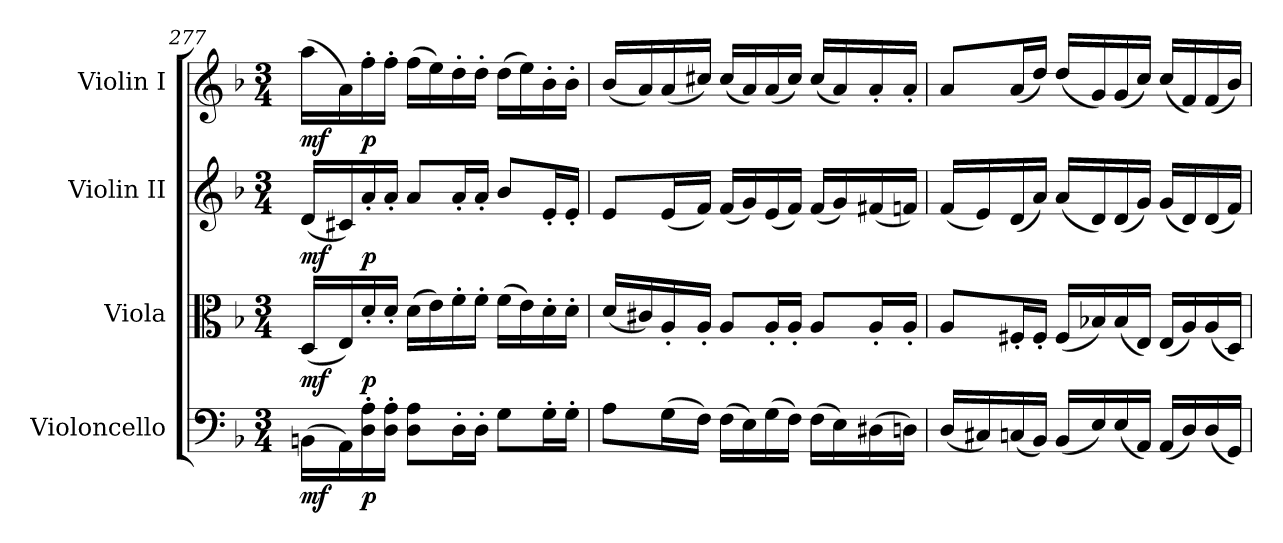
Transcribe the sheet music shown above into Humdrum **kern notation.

**kern	**dynam	**kern	**dynam	**kern	**dynam	**kern	**dynam
*part4	*part4	*part3	*part3	*part2	*part2	*part1	*part1
*staff4	*staff4	*staff3	*staff3	*staff2	*staff2	*staff1	*staff1
*I"Violoncello	*	*I"Viola	*	*I"Violin II	*	*I"Violin I	*
*I'Vc	*	*I'Vla	*	*I'Vln	*	*I'Vln	*
*clefF4	*	*clefC3	*	*clefG2	*	*clefG2	*
*k[b-]	*	*k[b-]	*	*k[b-]	*	*k[b-]	*
*M3/4	*	*M3/4	*	*M3/4	*	*M3/4	*
=277	=277	=277	=277	=277	=277	=277	=277
!	!LO:DY:b	!	!LO:DY:b	!	!LO:DY:b	!	!LO:DY:b
(16BBn\LL	mf	(16D/LL	mf	(16d/LL	mf	(16aa\LL	mf
16AA\)	.	16E/)	.	16c#X/)	.	16a\)	.
!	!LO:DY:b	!	!LO:DY:b	!	!LO:DY:b	!	!LO:DY:b
16D\' 16A\'	p	16d'/	p	16a'/	p	16ff'\	p
16D\' 16A\'JJ	.	16d'/JJ	.	16a'/JJ	.	16ff'\JJ	.
8D\ 8A\L	.	(16d\LL	.	8a/L	.	(16ff\LL	.
.	.	16e\)	.	.	.	16ee\)	.
16D'\L	.	16f'\	.	16a'/L	.	16dd'\	.
16D'\JJ	.	16f'\JJ	.	16a'/JJ	.	16dd'\JJ	.
8G\L	.	(16f\LL	.	8b-/L	.	(16dd\LL	.
.	.	16e\)	.	.	.	16ee\)	.
16G'\L	.	16d'\	.	16e'/L	.	16b-'\	.
16G'\JJ	.	16d'\JJ	.	16e'/JJ	.	16b-'\JJ	.
=278	=278	=278	=278	=278	=278	=278	=278
8A\L	.	(16d/LL	.	8e/L	.	(16b-/LL	.
.	.	16c#X/)	.	.	.	16a/)	.
(16G\L	.	16A'/	.	(16e/L	.	(16a/	.
16F\JJ)	.	16A'/JJ	.	16f/JJ)	.	16cc#X/JJ)	.
(16F\LL	.	8A/L	.	(16f/LL	.	(16cc#/LL	.
16E\)	.	.	.	16g/)	.	16a/)	.
(16G\	.	16A'/L	.	(16e/	.	(16a/	.
16F\JJ)	.	16A'/JJ	.	16f/JJ)	.	16cc#/JJ)	.
(16F\LL	.	8A/L	.	(16f/LL	.	(16cc#/LL	.
16E\)	.	.	.	16g/)	.	16a/)	.
(16D#X\	.	16A'/L	.	(16f#X/	.	16a'/	.
16Dn\JJ)	.	16A'/JJ	.	16fn/JJ)	.	16a'/JJ	.
!!LO:LB:g=z
=279	=279	=279	=279	=279	=279	=279	=279
(16D/LL	.	8A/L	.	(16f/LL	.	8a/L	.
16C#X/)	.	.	.	16e/)	.	.	.
(16Cn/	.	16F#X'/L	.	(16d/	.	(16a/L	.
16BB-/JJ)	.	16F#'/JJ	.	16a/JJ)	.	16dd/JJ)	.
(16BB-/LL	.	(16F#/LL	.	(16a/LL	.	(16dd/LL	.
16E/)	.	16B-X/)	.	16d/)	.	16g/)	.
(16E/	.	(16B-/	.	(16d/	.	(16g/	.
16AA/JJ)	.	16E/JJ)	.	16g/JJ)	.	16cc/JJ)	.
(16AA/LL	.	(16E/LL	.	(16g/LL	.	(16cc/LL	.
16D/)	.	16A/)	.	16d/)	.	16f/)	.
(16D/	.	(16A/	.	(16d/	.	(16f/	.
16GG/JJ)	.	16D/JJ)	.	16f/JJ)	.	16b-/JJ)	.
=	=	=	=	=	=	=	=
*-	*-	*-	*-	*-	*-	*-	*-
